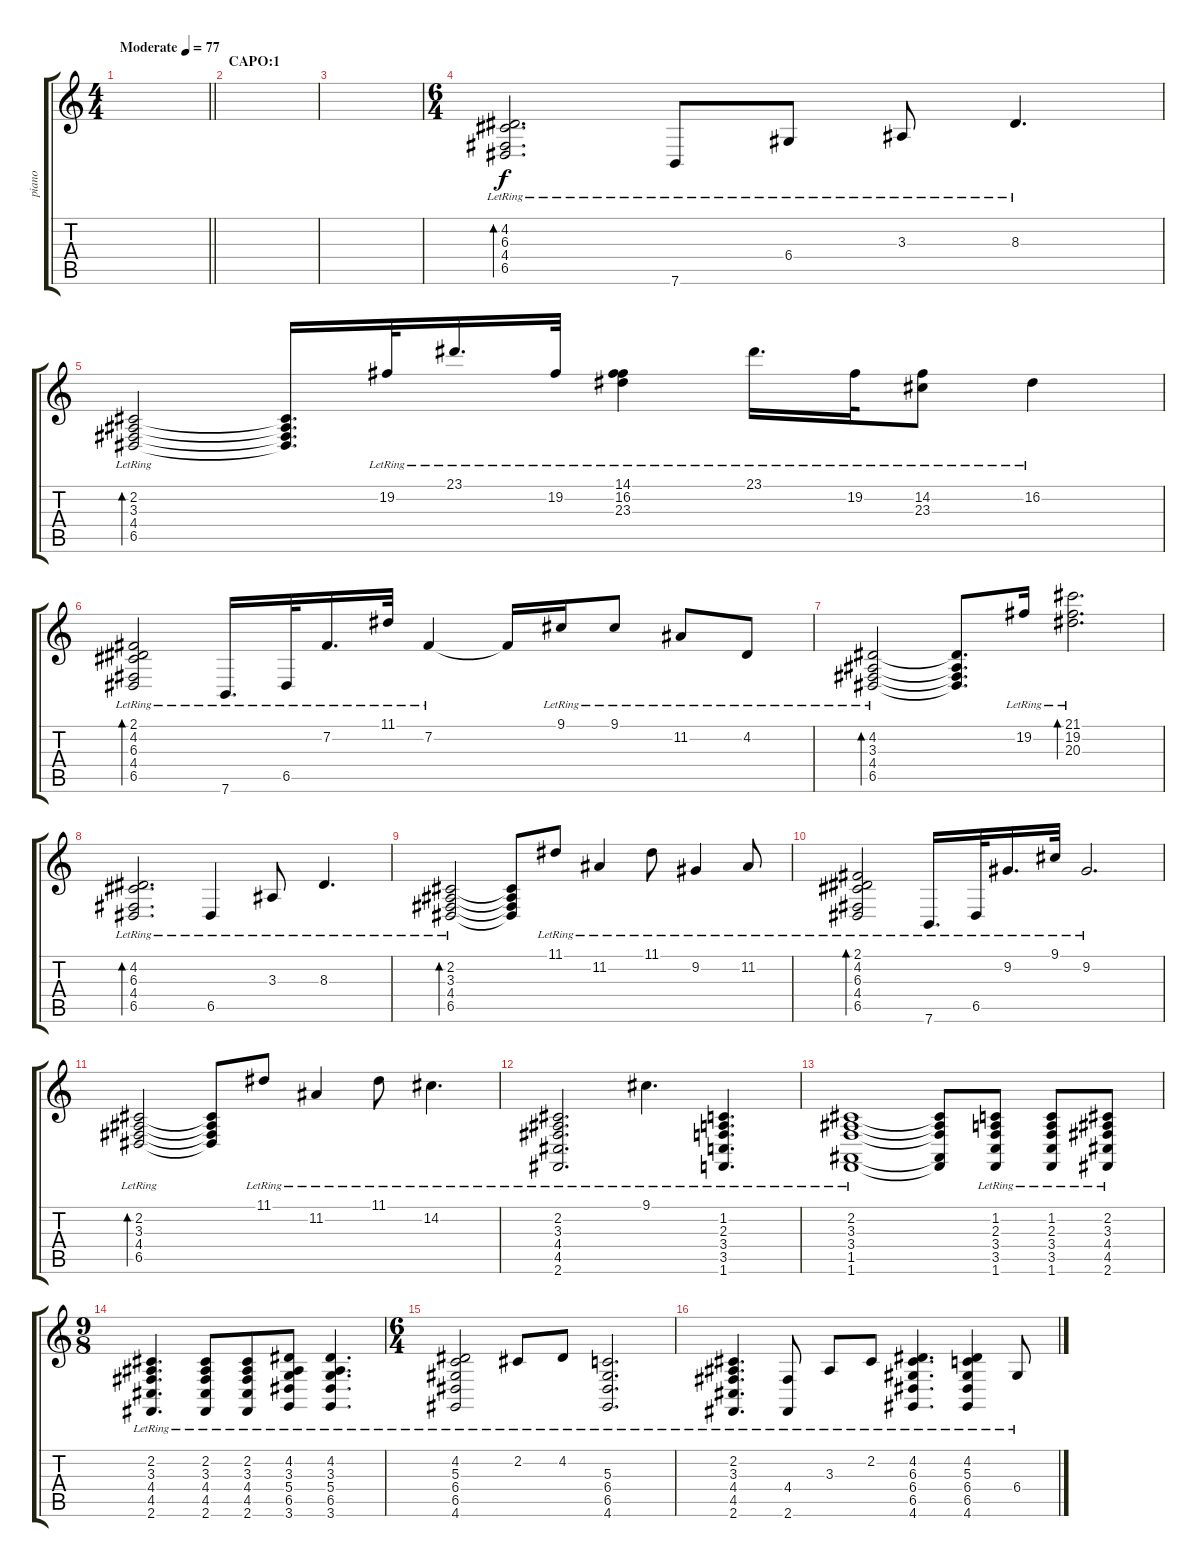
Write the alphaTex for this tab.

\track ("piano" "piano") {instrument acousticgrandpiano}
\staff {score tabs}
\tuning (E4 B3 G3 D3 A2 E2) {hide}
\ts (4 4)
\tempo (77 "Moderate")
\clef g2
\barLineRight lightlight
\ks c
|
\section ("" "CAPO:1")
|
|
\ts (6 4)
(4.2{lr} 6.3{lr} 4.4{lr} 6.5{lr}).2{d bd 60} 7.6{lr}.8 6.4{lr}.8 3.3{lr}.8 8.3{lr}.4{d} |
(2.2{lr} 3.3{lr} 4.4{lr} 6.5{lr}).2{bd 60} (2.2{t} 3.3{t} 4.4{t} 6.5{t}).16{d} 19.2{lr}.32 23.1{lr}.16{d} 19.2{lr}.32 (14.1{lr} 16.2{lr} 23.3{lr}).4 23.1{lr}.16{d} 19.2{lr}.32 (14.2{lr} 23.3{lr}).8 16.2{lr}.4 |
(2.1{lr} 4.2{lr} 6.3{lr} 4.4{lr} 6.5{lr}).2{bd 60} 7.6{lr}.16{d} 6.5{lr}.32 7.2{lr}.16{d} 11.1{lr}.32 7.2{lr}.4 7.2{t}.16 9.1{lr}.16 9.1{lr}.8 11.2{lr}.8 4.2{lr}.8 |
(4.2{lr} 3.3{lr} 4.4{lr} 6.5{lr}).2{bd 60} (4.2{t} 3.3{t} 4.4{t} 6.5{t}).8{d} 19.2{lr}.16 (21.1{lr} 19.2{lr} 20.3{lr}).2{d bd 60} |
(4.2{lr} 6.3{lr} 4.4{lr} 6.5{lr}).2{d bd 60} 6.5{lr}.4 3.3{lr}.8 8.3{lr}.4{d} |
(2.2{lr} 3.3{lr} 4.4{lr} 6.5{lr}).2{bd 60} (2.2{t} 3.3{t} 4.4{t} 6.5{t}).8 11.1{lr}.8 11.2{lr}.4 11.1{lr}.8 9.2{lr}.4 11.2{lr}.8 |
(2.1{lr} 4.2{lr} 6.3{lr} 4.4{lr} 6.5{lr}).2{bd 60} 7.6{lr}.16{d} 6.5{lr}.32 9.2{lr}.16{d} 9.1{lr}.32 9.2{lr}.2{d} |
(2.2{lr} 3.3{lr} 4.4{lr} 6.5{lr}).2{bd 60} (2.2{t} 3.3{t} 4.4{t} 6.5{t}).8 11.1{lr}.8 11.2{lr}.4 11.1{lr}.8 14.2{lr}.4{d} |
(2.2{lr} 3.3{lr} 4.4{lr} 4.5{lr} 2.6{lr}).2{d} 9.1{lr}.4{d} (1.2{lr} 2.3{lr} 3.4{lr} 3.5{lr} 1.6{lr}).4{d} |
(2.2{lr} 3.3{lr} 3.4{lr} 1.5{lr} 1.6{lr}).1 (2.2{t} 3.3{t} 3.4{t} 1.5{t} 1.6{t}).8 (1.2{lr} 2.3{lr} 3.4{lr} 3.5{lr} 1.6{lr}).8 (1.2{lr} 2.3{lr} 3.4{lr} 3.5{lr} 1.6{lr}).8 (2.2{lr} 3.3{lr} 4.4{lr} 4.5{lr} 2.6{lr}).8 |
\ts (9 8)
(2.2{lr} 3.3{lr} 4.4{lr} 4.5{lr} 2.6{lr}).4{d} (2.2{lr} 3.3{lr} 4.4{lr} 4.5{lr} 2.6{lr}).8 (2.2{lr} 3.3{lr} 4.4{lr} 4.5{lr} 2.6{lr}).8 (4.2{lr} 3.3{lr} 5.4{lr} 6.5{lr} 3.6{lr}).8 (4.2{lr} 3.3{lr} 5.4{lr} 6.5{lr} 3.6{lr}).4{d} |
\ts (6 4)
(4.2{lr} 5.3{lr} 6.4{lr} 6.5{lr} 4.6{lr}).2 2.2{lr}.8 4.2{lr}.8 (5.3{lr} 6.4{lr} 6.5{lr} 4.6{lr}).2{d} |
(2.2{lr} 3.3{lr} 4.4{lr} 4.5{lr} 2.6{lr}).4{d} (4.4{lr} 2.6).8 3.3{lr}.8 2.2{lr}.8 (4.2{lr} 6.3 6.4{lr} 6.5 4.6{lr}).4{d} (4.2{lr} 5.3{lr} 6.4{lr} 6.5{lr} 4.6{lr}).4 6.4{lr}.8
